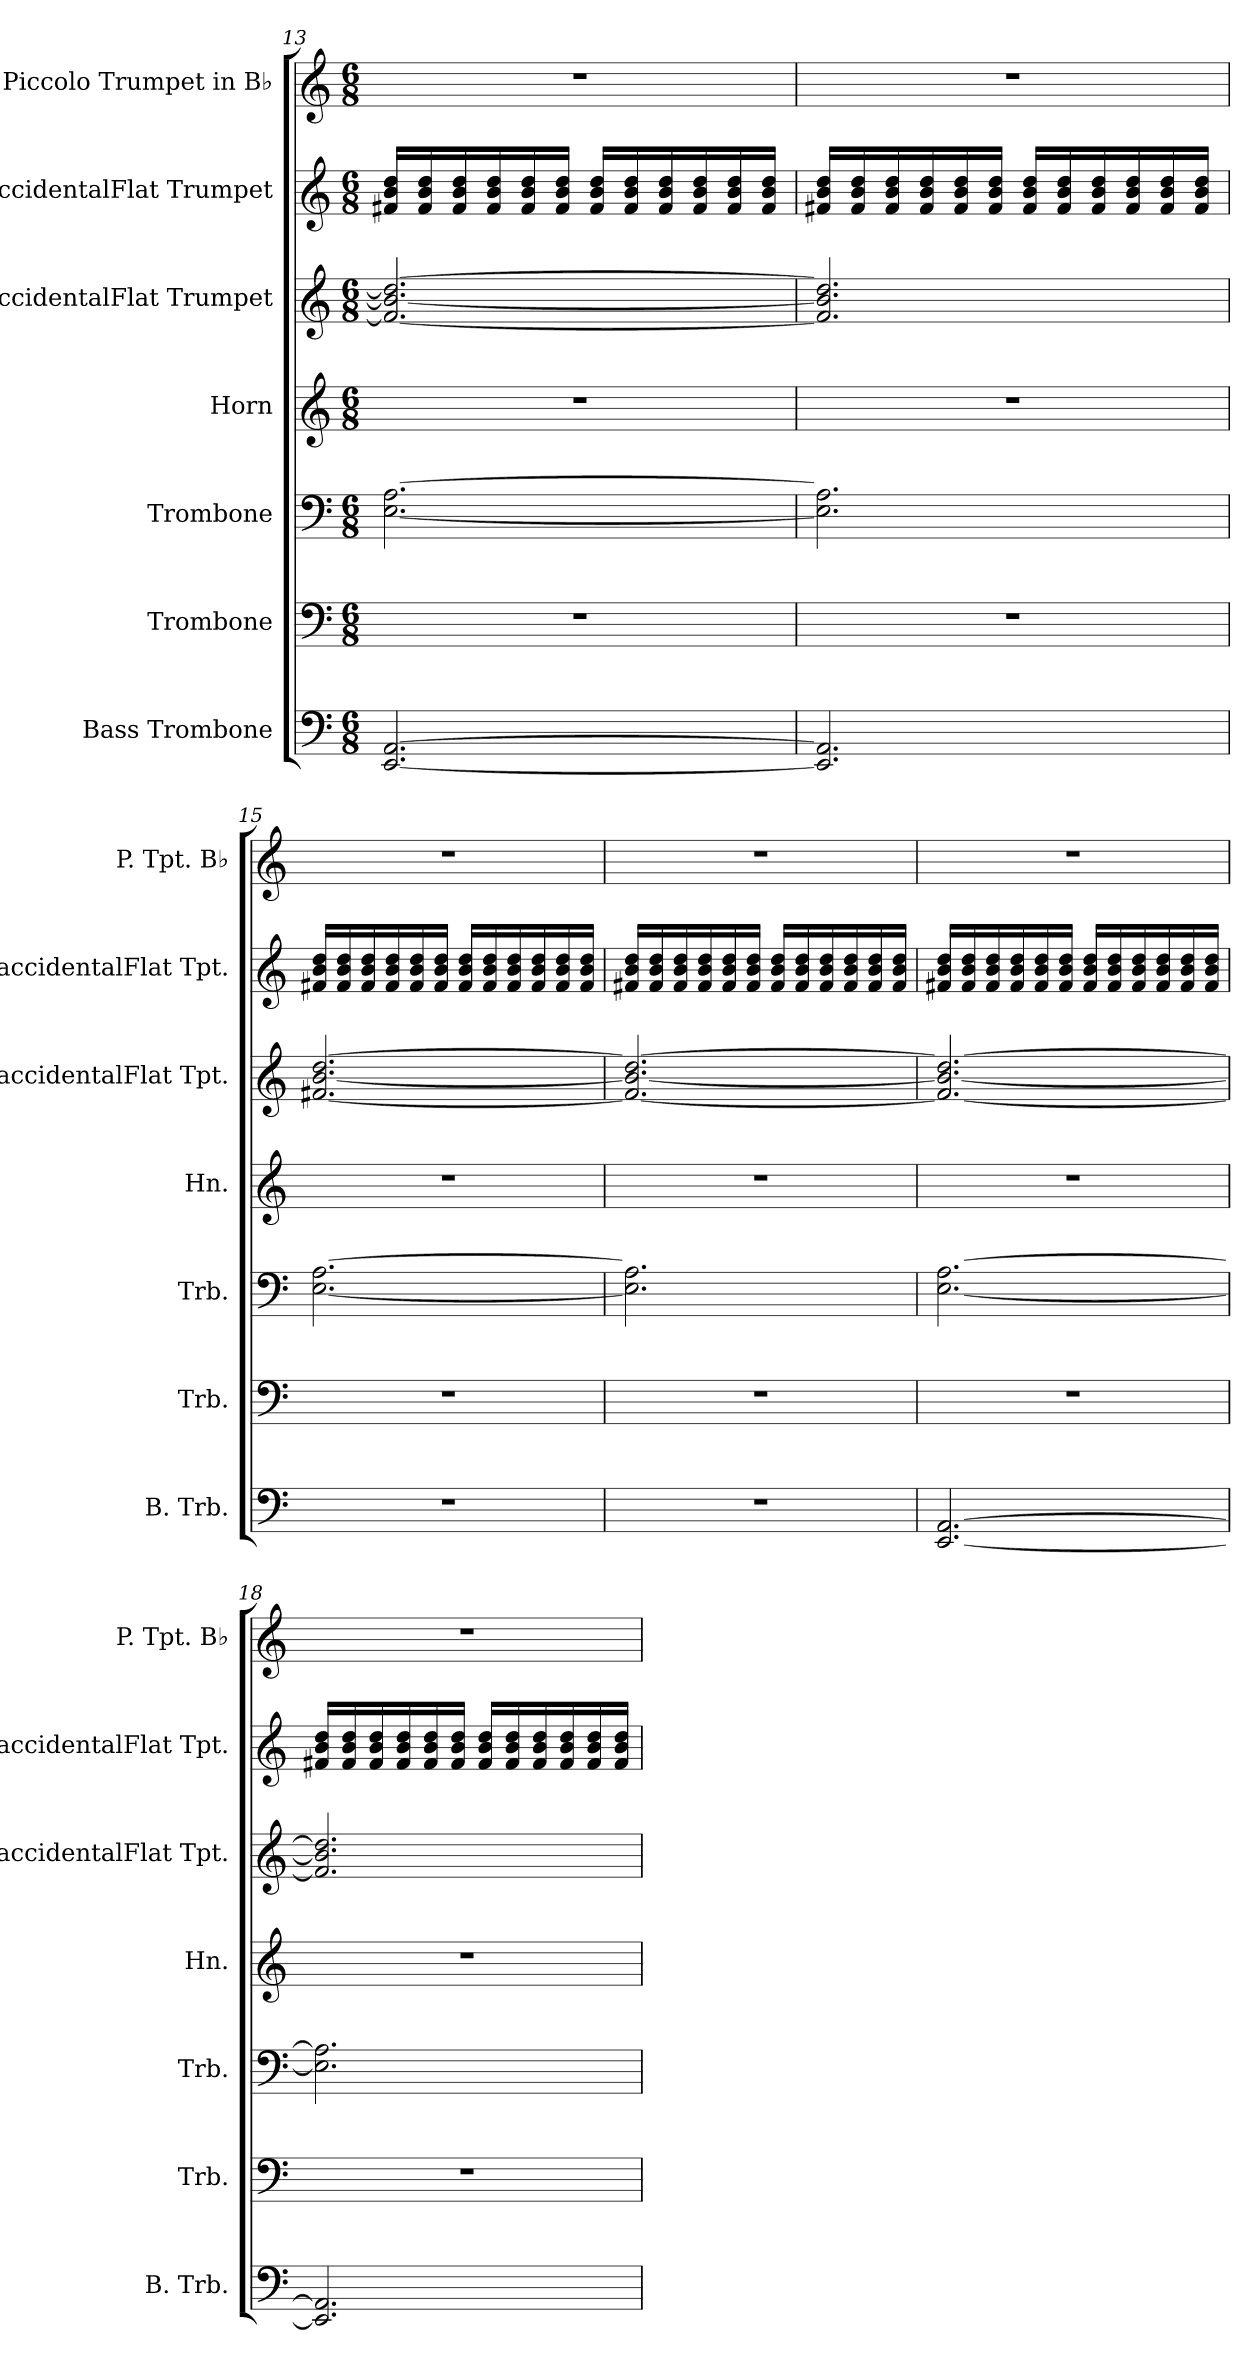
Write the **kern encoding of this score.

**kern	**kern	**kern	**kern	**kern	**kern	**kern
*part7	*part6	*part5	*part4	*part3	*part2	*part1
*staff7	*staff6	*staff5	*staff4	*staff3	*staff2	*staff1
*I"Bass Trombone	*I"Trombone	*I"Trombone	*I"Horn	*I"BaccidentalFlat Trumpet	*I"BaccidentalFlat Trumpet	*I"Piccolo Trumpet in B♭
*I'B. Trb.	*I'Trb.	*I'Trb.	*I'Hn.	*I'BaccidentalFlat Tpt.	*I'BaccidentalFlat Tpt.	*I'P. Tpt. B♭
*clefF4	*clefF4	*clefF4	*clefG2	*clefG2	*clefG2	*clefG2
*	*	*	*ITrd4c7	*ITrd1c2	*ITrd1c2	*ITrd-6c-10
*k[]	*k[]	*k[]	*k[b-]	*k[b-e-]	*k[b-e-]	*k[b-e-]
*M6/8	*M6/8	*M6/8	*M6/8	*M6/8	*M6/8	*M6/8
=13	=13	=13	=13	=13	=13	=13
[2.EE/ [2.AA/	2.r	[2.E\ [2.A\	2.r	2.e/_ 2.a/_ 2.cc/_	16en/ 16a/ 16cc/LL	2.r
.	.	.	.	.	16e/ 16a/ 16cc/	.
.	.	.	.	.	16e/ 16a/ 16cc/	.
.	.	.	.	.	16e/ 16a/ 16cc/	.
.	.	.	.	.	16e/ 16a/ 16cc/	.
.	.	.	.	.	16e/ 16a/ 16cc/JJ	.
.	.	.	.	.	16e/ 16a/ 16cc/LL	.
.	.	.	.	.	16e/ 16a/ 16cc/	.
.	.	.	.	.	16e/ 16a/ 16cc/	.
.	.	.	.	.	16e/ 16a/ 16cc/	.
.	.	.	.	.	16e/ 16a/ 16cc/	.
.	.	.	.	.	16e/ 16a/ 16cc/JJ	.
!!LO:LB:g=z
=14	=14	=14	=14	=14	=14	=14
2.EE/] 2.AA/]	2.r	2.E\] 2.A\]	2.r	2.e/] 2.a/] 2.cc/]	16en/ 16a/ 16cc/LL	2.r
.	.	.	.	.	16e/ 16a/ 16cc/	.
.	.	.	.	.	16e/ 16a/ 16cc/	.
.	.	.	.	.	16e/ 16a/ 16cc/	.
.	.	.	.	.	16e/ 16a/ 16cc/	.
.	.	.	.	.	16e/ 16a/ 16cc/JJ	.
.	.	.	.	.	16e/ 16a/ 16cc/LL	.
.	.	.	.	.	16e/ 16a/ 16cc/	.
.	.	.	.	.	16e/ 16a/ 16cc/	.
.	.	.	.	.	16e/ 16a/ 16cc/	.
.	.	.	.	.	16e/ 16a/ 16cc/	.
.	.	.	.	.	16e/ 16a/ 16cc/JJ	.
=15	=15	=15	=15	=15	=15	=15
2.r	2.r	[2.E\ [2.A\	2.r	[2.en/ [2.a/ [2.cc/	16en/ 16a/ 16cc/LL	2.r
.	.	.	.	.	16e/ 16a/ 16cc/	.
.	.	.	.	.	16e/ 16a/ 16cc/	.
.	.	.	.	.	16e/ 16a/ 16cc/	.
.	.	.	.	.	16e/ 16a/ 16cc/	.
.	.	.	.	.	16e/ 16a/ 16cc/JJ	.
.	.	.	.	.	16e/ 16a/ 16cc/LL	.
.	.	.	.	.	16e/ 16a/ 16cc/	.
.	.	.	.	.	16e/ 16a/ 16cc/	.
.	.	.	.	.	16e/ 16a/ 16cc/	.
.	.	.	.	.	16e/ 16a/ 16cc/	.
.	.	.	.	.	16e/ 16a/ 16cc/JJ	.
=16	=16	=16	=16	=16	=16	=16
2.r	2.r	2.E\] 2.A\]	2.r	2.e/_ 2.a/_ 2.cc/_	16en/ 16a/ 16cc/LL	2.r
.	.	.	.	.	16e/ 16a/ 16cc/	.
.	.	.	.	.	16e/ 16a/ 16cc/	.
.	.	.	.	.	16e/ 16a/ 16cc/	.
.	.	.	.	.	16e/ 16a/ 16cc/	.
.	.	.	.	.	16e/ 16a/ 16cc/JJ	.
.	.	.	.	.	16e/ 16a/ 16cc/LL	.
.	.	.	.	.	16e/ 16a/ 16cc/	.
.	.	.	.	.	16e/ 16a/ 16cc/	.
.	.	.	.	.	16e/ 16a/ 16cc/	.
.	.	.	.	.	16e/ 16a/ 16cc/	.
.	.	.	.	.	16e/ 16a/ 16cc/JJ	.
!!LO:LB:g=z
=17	=17	=17	=17	=17	=17	=17
[2.EE/ [2.AA/	2.r	[2.E\ [2.A\	2.r	2.e/_ 2.a/_ 2.cc/_	16en/ 16a/ 16cc/LL	2.r
.	.	.	.	.	16e/ 16a/ 16cc/	.
.	.	.	.	.	16e/ 16a/ 16cc/	.
.	.	.	.	.	16e/ 16a/ 16cc/	.
.	.	.	.	.	16e/ 16a/ 16cc/	.
.	.	.	.	.	16e/ 16a/ 16cc/JJ	.
.	.	.	.	.	16e/ 16a/ 16cc/LL	.
.	.	.	.	.	16e/ 16a/ 16cc/	.
.	.	.	.	.	16e/ 16a/ 16cc/	.
.	.	.	.	.	16e/ 16a/ 16cc/	.
.	.	.	.	.	16e/ 16a/ 16cc/	.
.	.	.	.	.	16e/ 16a/ 16cc/JJ	.
=18	=18	=18	=18	=18	=18	=18
2.EE/] 2.AA/]	2.r	2.E\] 2.A\]	2.r	2.e/] 2.a/] 2.cc/]	16en/ 16a/ 16cc/LL	2.r
.	.	.	.	.	16e/ 16a/ 16cc/	.
.	.	.	.	.	16e/ 16a/ 16cc/	.
.	.	.	.	.	16e/ 16a/ 16cc/	.
.	.	.	.	.	16e/ 16a/ 16cc/	.
.	.	.	.	.	16e/ 16a/ 16cc/JJ	.
.	.	.	.	.	16e/ 16a/ 16cc/LL	.
.	.	.	.	.	16e/ 16a/ 16cc/	.
.	.	.	.	.	16e/ 16a/ 16cc/	.
.	.	.	.	.	16e/ 16a/ 16cc/	.
.	.	.	.	.	16e/ 16a/ 16cc/	.
.	.	.	.	.	16e/ 16a/ 16cc/JJ	.
=	=	=	=	=	=	=
*-	*-	*-	*-	*-	*-	*-
